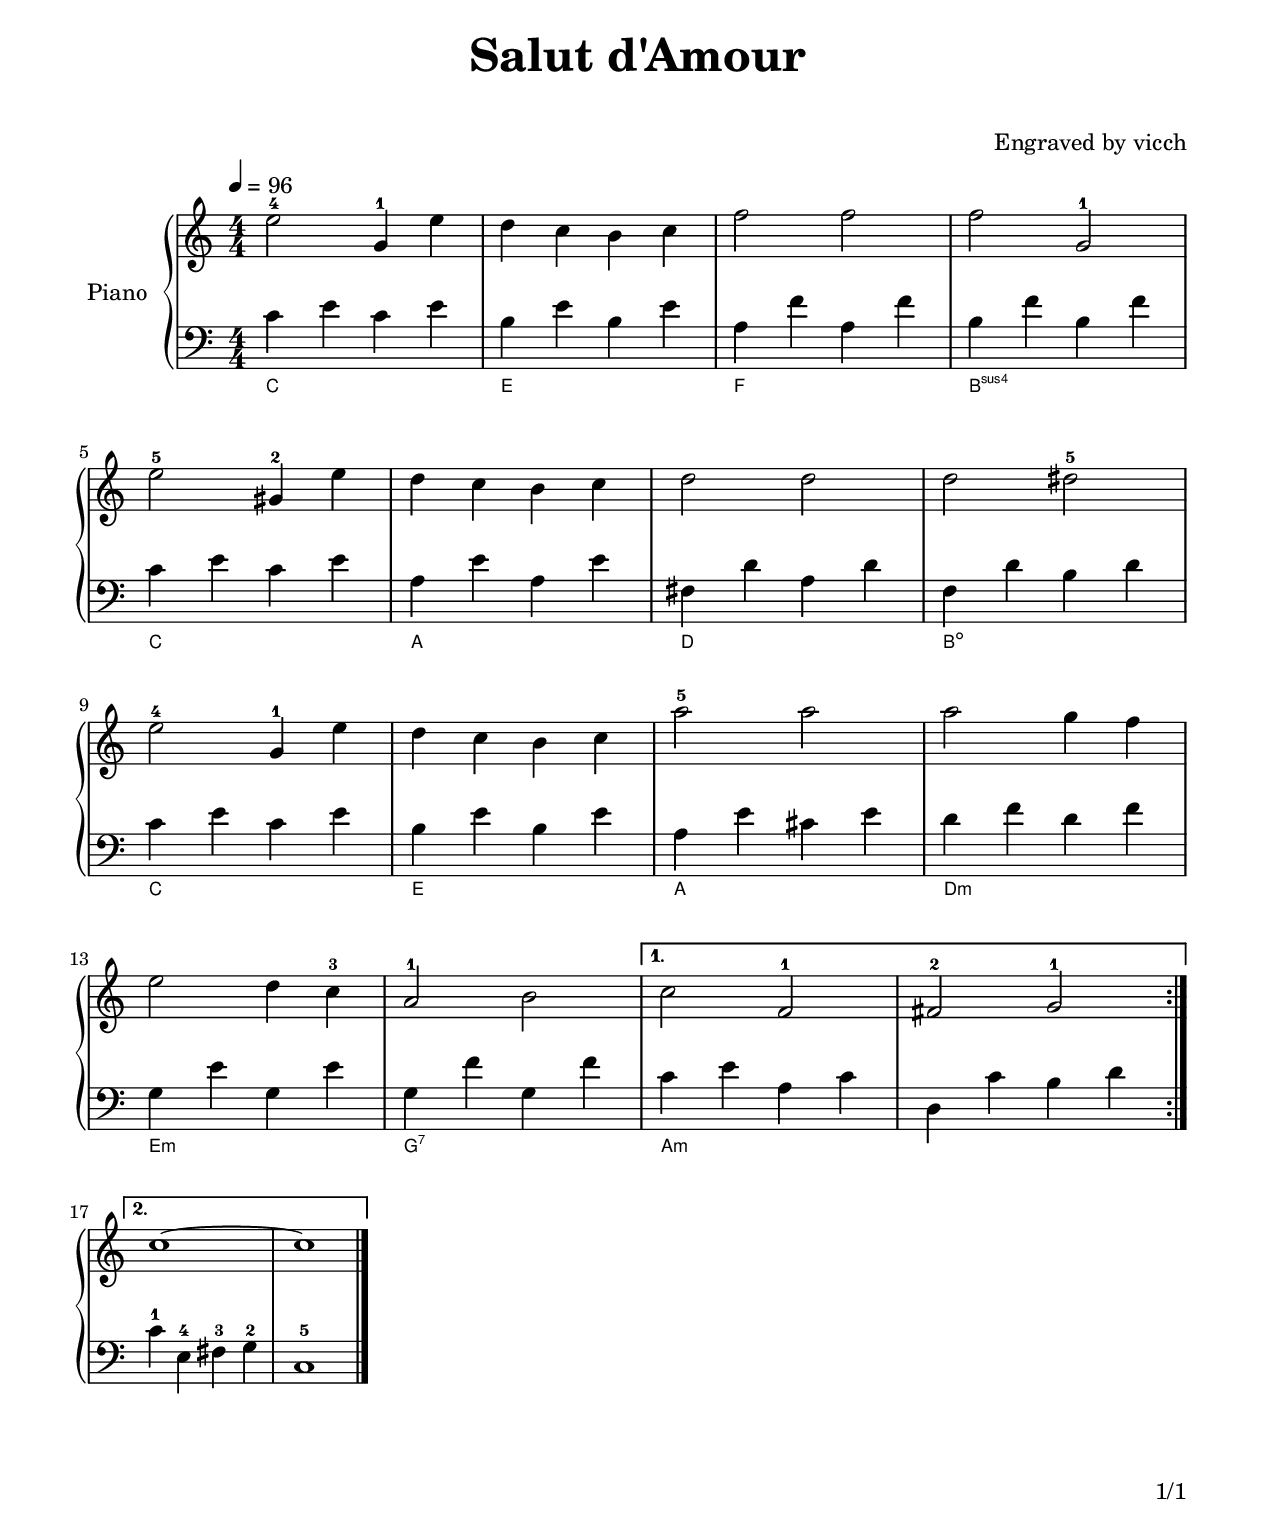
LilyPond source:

\version "2.24.3"

#(define title      "Salut d'Amour")
#(define title-font "")
#(define sequence   "EveryonePiano 1100")
#(define total-page 1)

\include "../base.ly"

\paper {
  ragged-last = ##t
}

\markup \vspace #1.5

"C1313" = { c'4 e'4 c'4 e'4 }
"D1313" = { d'4 f'4 d'4 f'4 }
"F3131" = { a4  f'4 a4  f'4 }

"D1535" = { fs4 d'4 a4   d'4 }
"A1535" = { a4  e'4 cs'4 e'4 }

"E5151" = { b4 e'4 b4 e'4 }
"A1515" = { a4 e'4 a4 e'4 }

"Ab351b3" = { c'4 e'4 a4 c'4 }

"B1b51b5" = { b4 f'4 b4 f'4 }

"Bb5b31b3" = { f4 d'4 b4 d'4 }

"Eb31b31" = { g4 e'4 g4 e'4 }

"G1b71b7" = { g4 f'4 g4 f'4 }

\score {
  \new PianoStaff \with {
    instrumentName = "Piano"
  } <<
    \new Staff {
      \tempo 4 = 96
      \clef treble
      \key c \major
      \time 4/4
      
      \repeat volta 2 {
        e''2^4 g'4^1  e''4 | d''4 c''4 b'4 c''4 | f''2   f''2 | f''2 g'2^1     | \break
        e''2^5 gs'4^2 e''4 | d''4 c''4 b'4 c''4 | d''2   d''2 | d''2 ds''2^5   | \break
        e''2^4 g'4^1  e''4 | d''4 c''4 b'4 c''4 | a''2^5 a''2 | a''2 g''4 f''4 | \break
        
        e''2 d''4 c''4^3 | a'2^1 b'2 |
        \alternative {
          \volta 1 {
            c''2 f'2^1 | fs'2^2 g'2^1 | \break
          }
          \volta 2 {
            c''1~ | c''1 | \bar "|."
          }
        }
      }
    }
    \new Staff {
      \clef bass
      \key c \major
      \time 4/4
      
      \repeat volta 2 {
        \"C1313" | \"E5151" | \"F3131" | \"B1b51b5"  |
        \"C1313" | \"A1515" | \"D1535" | \"Bb5b31b3" |
        \"C1313" | \"E5151" | \"A1535" | \"D1313"    |
        
        \"Eb31b31" | \"G1b71b7" |
        \alternative {
          \volta 1 {
            \"Ab351b3" | d4 c'4 b4 d'4 |
          }
          \volta 2 {
            c'4^1 e4^4 fs4^3 g4^2 | c1^5 |
          }
        }
      }
    }
    \chords {
      c1 | e1 | f1 | b1:sus |
      c1 | a1 | d1 | b1:dim |
      c1 | e1 | a1 | d1:m   |
      
      e1:m | g1:7 |
      a1:m |
    }
  >>
  \layout {}
  \midi {}
}
